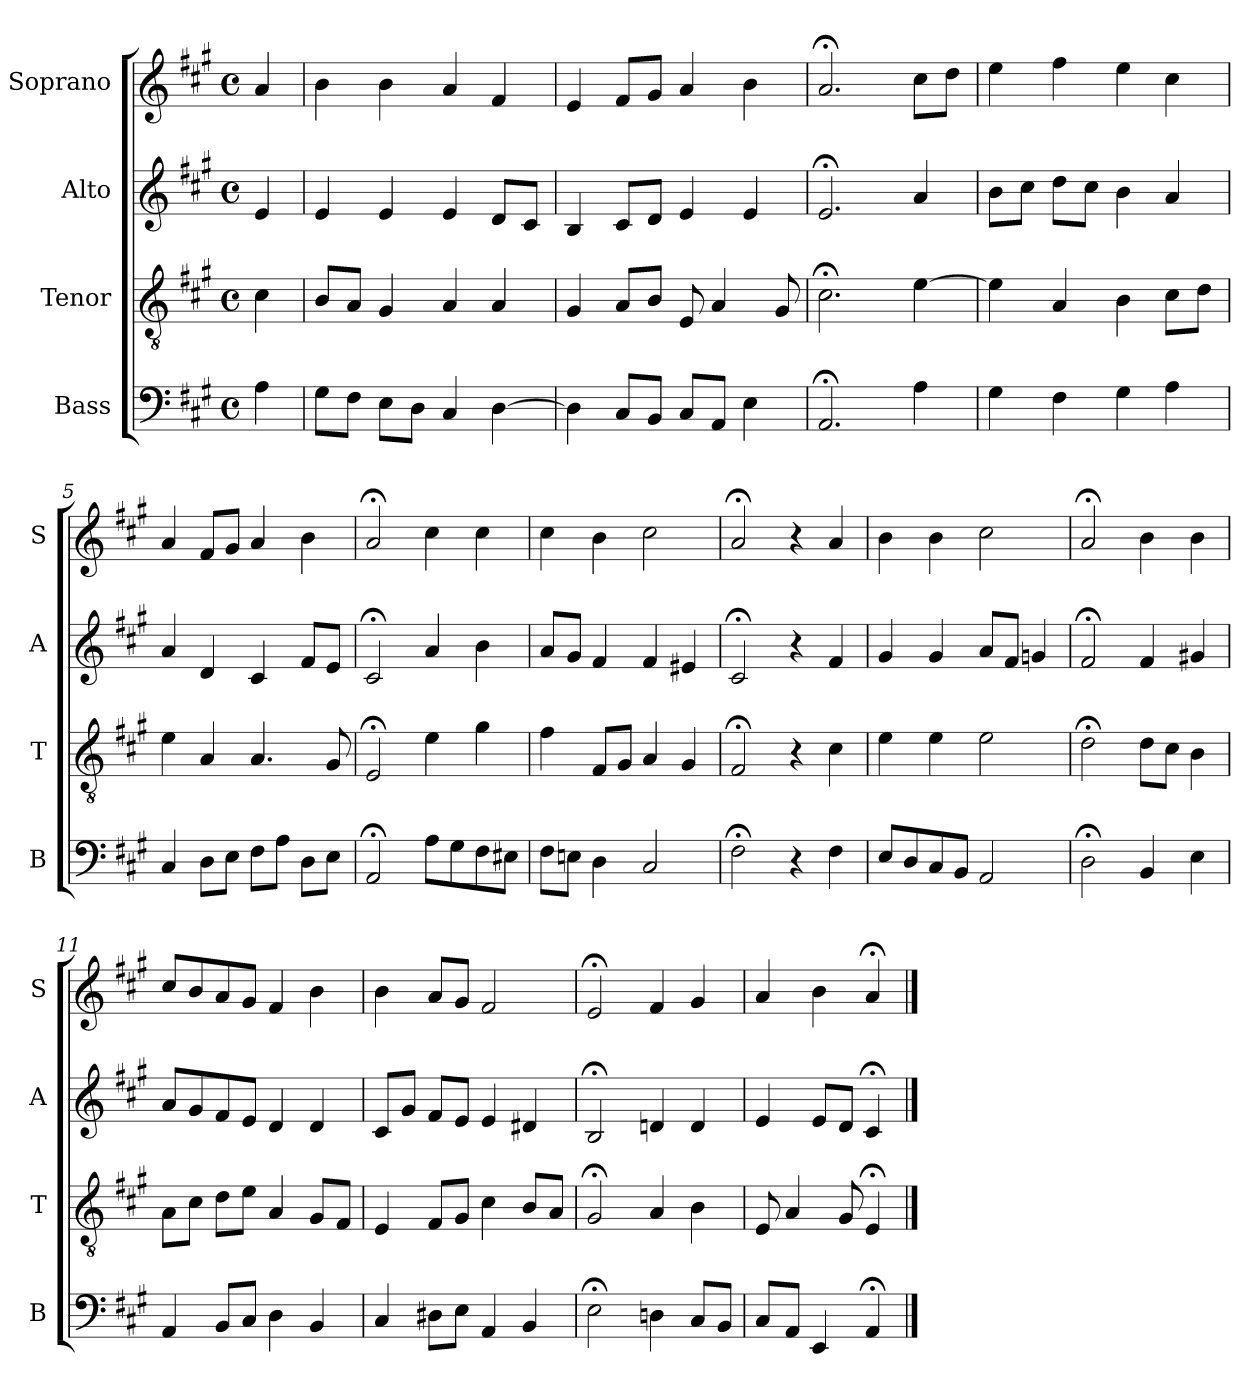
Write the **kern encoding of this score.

**kern	**kern	**kern	**kern
*part4	*part3	*part2	*part1
*staff4	*staff3	*staff2	*staff1
*I"Bass	*I"Tenor	*I"Alto	*I"Soprano
*I'B	*I'T	*I'A	*I'S
*clefF4	*clefGv2	*clefG2	*clefG2
*k[f#c#g#]	*k[f#c#g#]	*k[f#c#g#]	*k[f#c#g#]
*A:	*A:	*A:	*A:
*M4/4	*M4/4	*M4/4	*M4/4
*met(c)	*met(c)	*met(c)	*met(c)
*MM100	*MM100	*MM100	*MM100
=	=	=	=
4A	4c#	4e	4a
=1	=1	=1	=1
8G#L	8BL	4e	4b
8F#J	8AJ	.	.
8EL	4G#	4e	4b
8DJ	.	.	.
4C#	4A	4e	4a
[4D	4A	8dL	4f#
.	.	8c#J	.
=2	=2	=2	=2
4D]	4G#	4B	4e
8C#L	8AL	8c#L	8f#L
8BBJ	8BJ	8dJ	8g#J
8C#L	8E	4e	4a
8AAJ	4A	.	.
4E	.	4e	4b
.	8G#	.	.
=3	=3	=3	=3
2.AA;<	2.c#;<	2.e;<	2.a;<
4A	[4e	4a	8cc#L
.	.	.	8ddJ
=4	=4	=4	=4
4G#	4e]	8bL	4ee
.	.	8cc#J	.
4F#	4A	8ddL	4ff#
.	.	8cc#J	.
4G#	4B	4b	4ee
4A	8c#L	4a	4cc#
.	8dJ	.	.
=5	=5	=5	=5
4C#	4e	4a	4a
8DL	4A	4d	8f#L
8EJ	.	.	8g#J
8F#L	4.A	4c#	4a
8AJ	.	.	.
8DL	.	8f#L	4b
8EJ	8G#	8eJ	.
=6	=6	=6	=6
2AA;<i	2E;<i	2c#;<	2a;<
8AiL	4ei	4a	4cc#
8G#	.	.	.
8F#	4g#	4b	4cc#
8E#XJ	.	.	.
=7	=7	=7	=7
8F#L	4f#	8aL	4cc#
8EnJ	.	8g#J	.
4D	8F#L	4f#	4b
.	8G#J	.	.
2C#	4A	4f#	2cc#
.	4G#	4e#X	.
=8	=8	=8	=8
2F#;<	2F#;<	2c#;<	2a;<
4r	4r	4r	4r
4F#	4c#	4f#	4a
=9	=9	=9	=9
8EL	4e	4g#	4b
8D	.	.	.
8C#	4e	4g#	4b
8BBJ	.	.	.
2AA	2e	8aL	2cc#
.	.	8f#J	.
.	.	4gn	.
=10	=10	=10	=10
2D;<	2d;<	2f#;<	2a;<
4BB	8dL	4f#	4b
.	8c#J	.	.
4E	4B	4g#X	4b
=11	=11	=11	=11
4AA	8AL	8aL	8cc#L
.	8c#J	8g#	8b
8BBL	8dL	8f#	8a
8C#J	8eJ	8eJ	8g#J
4D	4A	4d	4f#
4BB	8G#L	4d	4b
.	8F#J	.	.
=12	=12	=12	=12
4C#	4E	8c#L	4b
.	.	8g#J	.
8D#XL	8F#L	8f#L	8aL
8EJ	8G#J	8eJ	8g#J
4AA	4c#	4e	2f#
4BB	8BL	4d#X	.
.	8AJ	.	.
=13	=13	=13	=13
2E;<	2G#;<	2B;<	2e;<
4Dn	4A	4dn	4f#
8C#L	4B	4d	4g#
8BBJ	.	.	.
=14	=14	=14	=14
8C#L	8E	4e	4a
8AAJ	4A	.	.
4EE	.	8eL	4b
.	8G#	8dJ	.
4AA;<	4E;<	4c#;<	4a;<
==	==	==	==
*-	*-	*-	*-
